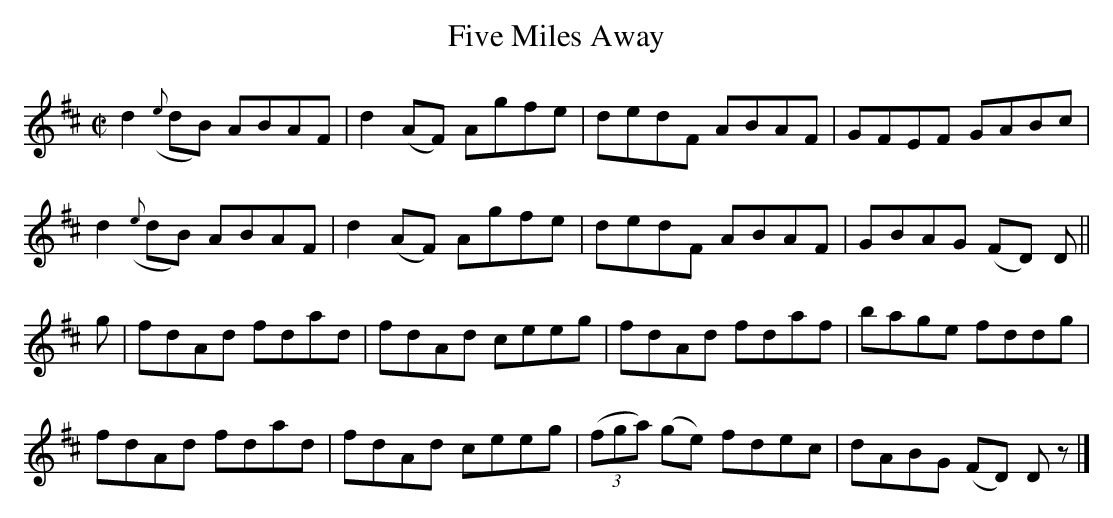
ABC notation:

X:1
T: Five Miles Away
M: C|
L: 1/8
K: D
    d2 ({e}dB) ABAF | d2 (AF) Agfe | dedF ABAF         | GFEF GABc     |
    d2 ({e}dB) ABAF | d2 (AF) Agfe | dedF ABAF         | GBAG (FD) D   ||
g | fdAd       fdad | fdAd    ceeg | fdAd fdaf         | bage fddg     |
    fdAd       fdad | fdAd    ceeg | ((3fga) (ge) fdec | dABG (FD) D z |]
